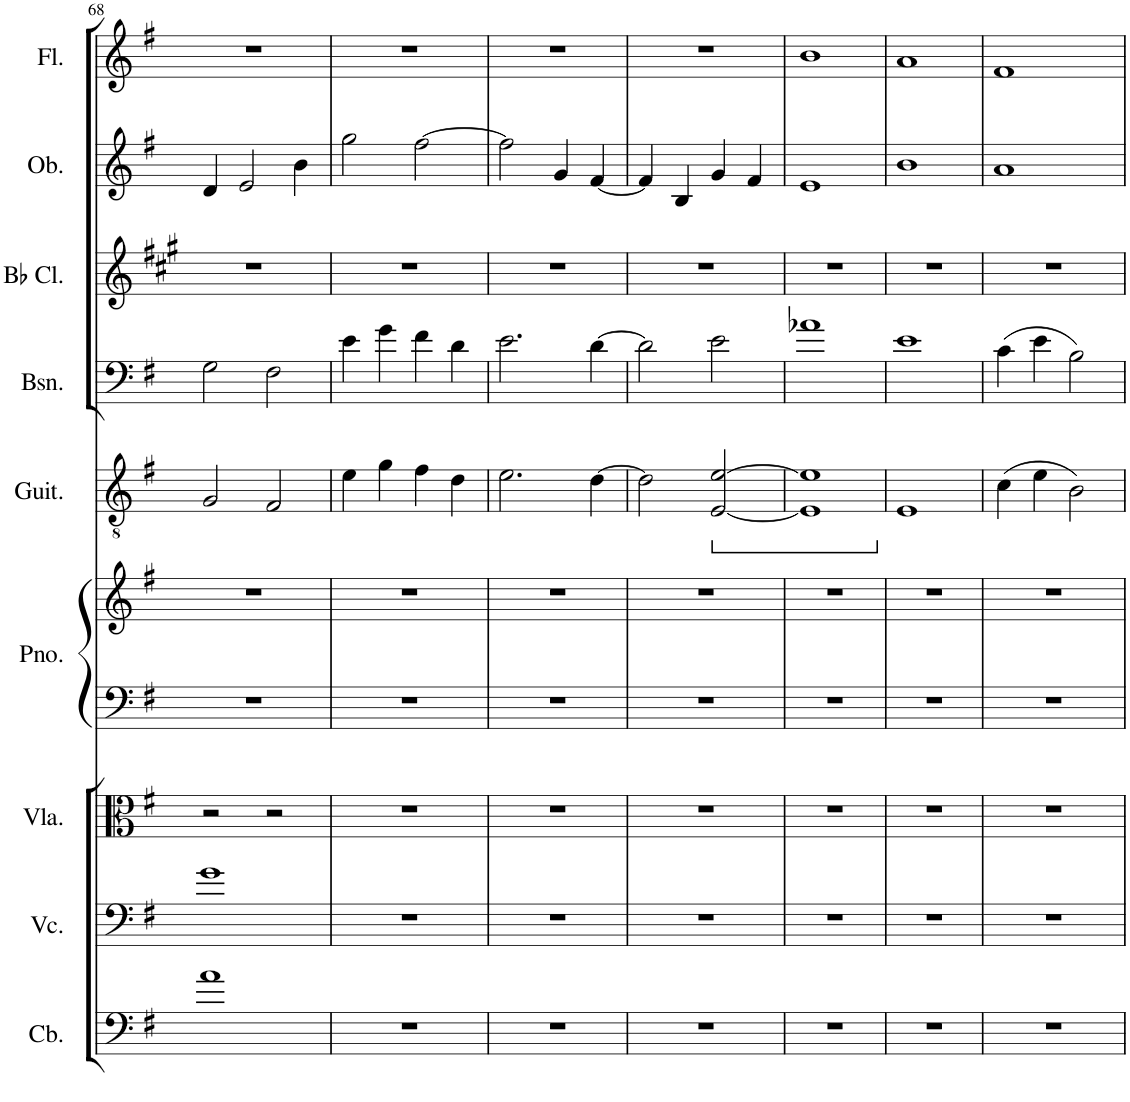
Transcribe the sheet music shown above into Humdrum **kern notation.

**kern	**kern	**kern	**kern	**kern	**kern	**kern	**kern	**kern	**kern
*part9	*part8	*part7	*part6	*part6	*part5	*part4	*part3	*part2	*part1
*staff10	*staff9	*staff8	*staff7	*staff6	*staff5	*staff4	*staff3	*staff2	*staff1
*I"Contrabass	*I"Violoncello	*I"Viola	*I"Piano	*	*I"Classical Guitar	*I"Bassoon	*I"Bb Clarinet	*I"Oboe	*I"Flute
*I'Cb.	*I'Vc.	*I'Vla.	*I'Pno.	*	*I'Guit.	*I'Bsn.	*I'Bb Cl.	*I'Ob.	*I'Fl.
!!LO:PB:g=z
*clefF4	*clefF4	*clefC3	*clefF4	*clefG2	*clefGv2	*clefF4	*clefG2	*clefG2	*clefG2
*Trd7c12	*	*	*	*	*	*	*Trd1c2	*	*
*k[f#]	*k[f#]	*k[f#]	*k[f#]	*k[f#]	*k[f#]	*k[f#]	*k[f#c#g#]	*k[f#]	*k[f#]
*M4/4	*M4/4	*M4/4	*M4/4	*M4/4	*M4/4	*M4/4	*M4/4	*M4/4	*M4/4
=68	=68	=68	=68	=68	=68	=68	=68	=68	=68
1a	1g	2r	1r	1r	2G/	2G\	1r	4d/	1r
.	.	.	.	.	.	.	.	2e/	.
.	.	2r	.	.	2F#/	2F#\	.	.	.
.	.	.	.	.	.	.	.	4b\	.
=69	=69	=69	=69	=69	=69	=69	=69	=69	=69
1r	1r	1r	1r	1r	4e\	4e\	1r	2gg\	1r
.	.	.	.	.	4g\	4g\	.	.	.
.	.	.	.	.	4f#\	4f#\	.	[2ff#\	.
.	.	.	.	.	4d\	4d\	.	.	.
=70	=70	=70	=70	=70	=70	=70	=70	=70	=70
1r	1r	1r	1r	1r	2.e\	2.e\	1r	2ff#\]	1r
.	.	.	.	.	.	.	.	4g/	.
.	.	.	.	.	[4d\	[4d\	.	[4f#/	.
=71	=71	=71	=71	=71	=71	=71	=71	=71	=71
1r	1r	1r	1r	1r	2d\]	2d\]	1r	4f#/]	1r
.	.	.	.	.	.	.	.	4B/	.
*	*	*	*	*	*ped	*	*	*	*
.	.	.	.	.	[2E/ [2e/	2e\	.	4g/	.
.	.	.	.	.	.	.	.	4f#/	.
=72	=72	=72	=72	=72	=72	=72	=72	=72	=72
1r	1r	1r	1r	1r	1E] 1e]	1a-X	1r	1e	1b
=73	=73	=73	=73	=73	=73	=73	=73	=73	=73
*	*	*	*	*	*Xped	*	*	*	*
1r	1r	1r	1r	1r	1E	1e	1r	1b	1a
=74	=74	=74	=74	=74	=74	=74	=74	=74	=74
1r	1r	1r	1r	1r	(>4c\	(>4c\	1r	1a	1f#
.	.	.	.	.	4e\	4e\	.	.	.
.	.	.	.	.	2B\)	2B\)	.	.	.
=	=	=	=	=	=	=	=	=	=
*-	*-	*-	*-	*-	*-	*-	*-	*-	*-
